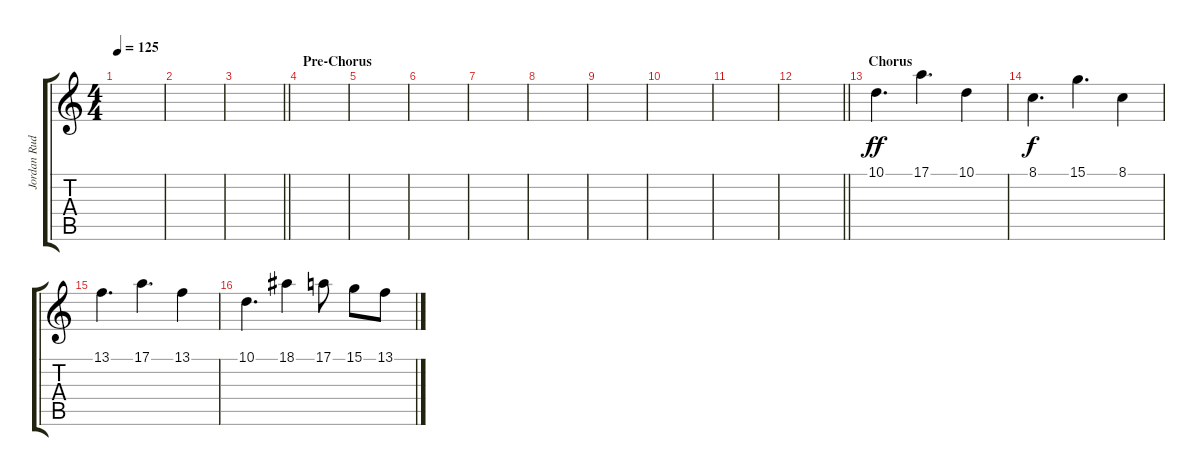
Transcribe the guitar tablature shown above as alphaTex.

\track ("Jordan Rudess right?" "Jordan Rud") {instrument vibraphone}
\staff {score tabs}
\tuning (E4 B3 G3 D3 A2 D2) {hide}
\ts (4 4)
\tempo 125
\clef g2
\ks c
|
|
\barLineRight lightlight
|
\section ("" "Pre-Chorus")
|
|
|
|
|
|
|
|
\barLineRight lightlight
|
\section ("" "Chorus")
10.1.4{d dy ff instrument acousticgrandpiano} 17.1.4{d} 10.1.4 |
8.1.4{d dy f} 15.1.4{d} 8.1.4 |
13.1.4{d} 17.1.4{d} 13.1.4 |
10.1.4{d} 18.1.4 17.1.8 15.1.8 13.1.8
